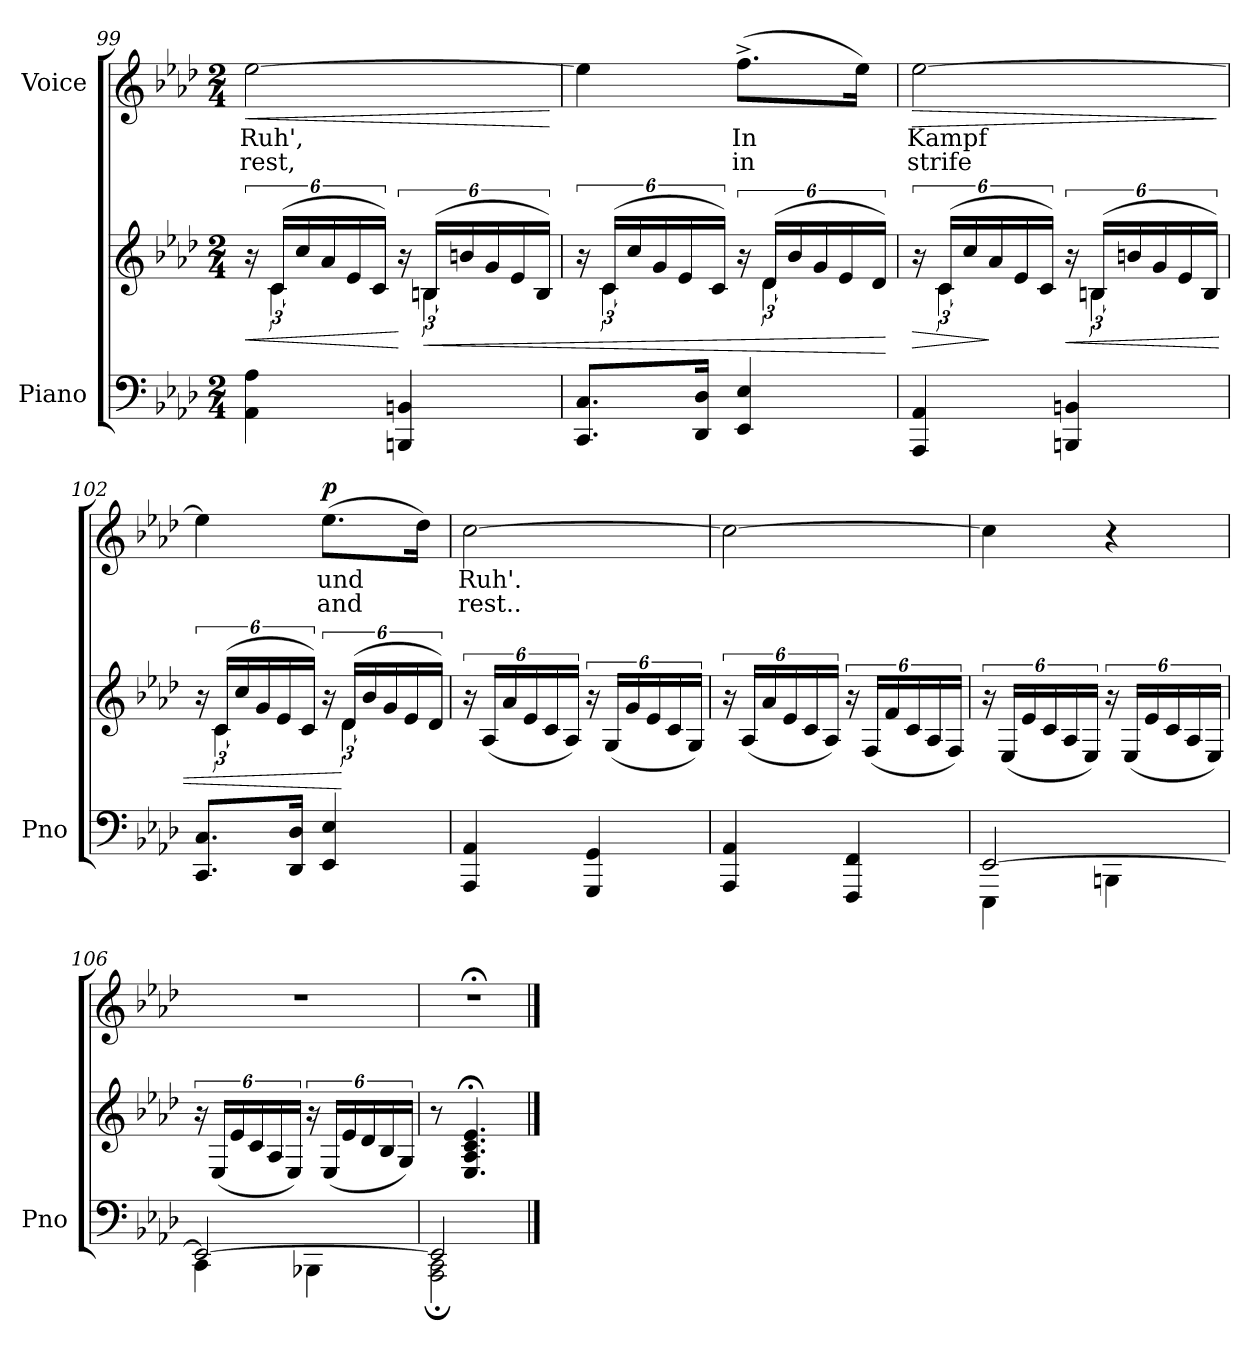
**kern	**kern	**dynam	**kern	**text	**text	**dynam
*part2	*part2	*part2	*part1	*part1	*part1	*part1
*staff3	*staff2	*staff2/3	*staff1	*staff1	*staff1	*staff1
*I"Piano	*	*	*I"Voice	*	*	*
*I'Pno	*	*	*	*	*	*
!!LO:PB:g=z
*clefF4	*clefG2	*	*clefG2	*	*	*
*k[b-e-a-d-]	*k[b-e-a-d-]	*	*k[b-e-a-d-]	*	*	*
*M2/4	*M2/4	*	*M2/4	*	*	*
=99	=99	=99	=99	=99	=99	=99
!	!	!LO:HP:b	!	!LO:LY:b	!LO:LY:b	!LO:HP:b
*	*^	*	*	*	*	*
4AA-\ 4A-\	24r	24ryy	<	[2ee-\	Ruh',	rest,	<
.	(<24c/LL	6c\	.	.	.	.	.
.	24cc/	.	.	.	.	.	.
.	24a-/	.	.	.	.	.	.
.	24e-/	.	.	.	.	.	.
.	24c/JJ)	24ryy	.	.	.	.	.
4BBBn/ 4BBn/	24r	24ryy	[	.	.	.	.
!	!	!	!LO:HP:b	!	!	!	!
.	(<24Bn/LL	6B\	<	.	.	.	.
.	24bn/	.	.	.	.	.	.
.	24g/	.	.	.	.	.	.
.	24e-/	.	.	.	.	.	.
.	24B/JJ)	24ryy	.	.	.	.	.
*	*v	*v	*	*	*	*	*
.	.	.	.	.	.	[
=100	=100	=100	=100	=100	=100	=100
*	*^	*	*	*	*	*
8.CC/ 8.C/L	24r	24ryy	.	4ee-\]	.	.	.
.	(<24c/LL	6c\	.	.	.	.	.
.	24cc/	.	.	.	.	.	.
.	24g/	.	.	.	.	.	.
.	24e-/	.	.	.	.	.	.
16DD-/ 16D-/Jk	.	.	.	.	.	.	.
.	24c/JJ)	24ryy	.	.	.	.	.
!	!	!	!	!	!LO:LY:b	!LO:LY:b	!
4EE-/ 4E-/	24r	24ryy	.	(8.ff^\L	In	in	.
.	(<24d-/LL	6d-\	.	.	.	.	.
.	24b-/	.	.	.	.	.	.
.	24g/	.	.	.	.	.	.
.	24e-/	.	.	.	.	.	.
.	.	.	.	16ee-\Jk)	.	.	.
.	24d-/JJ)	24ryy	.	.	.	.	.
*	*v	*v	*	*	*	*	*
.	.	[	.	.	.	.
=101	=101	=101	=101	=101	=101	=101
!	!	!LO:HP:b	!	!LO:LY:b	!LO:LY:b	!LO:HP:b
*	*^	*	*	*	*	*
4AAA-/ 4AA-/	24r	24ryy	>	[2ee-\	Kampf	strife	>
.	(<24c/LL	6c\	.	.	.	.	.
.	24cc/	.	.	.	.	.	.
.	24a-/	.	]	.	.	.	.
.	24e-/	.	.	.	.	.	.
.	24c/JJ)	24ryy	.	.	.	.	.
!	!	!	!LO:HP:b	!	!	!	!
4BBBn/ 4BBn/	24r	24ryy	<	.	.	.	.
.	(<24Bn/LL	6B\	.	.	.	.	.
.	24bn/	.	.	.	.	.	.
.	24g/	.	.	.	.	.	.
.	24e-/	.	.	.	.	.	.
.	24B/JJ)	24ryy	.	.	.	.	.
*	*v	*v	*	*	*	*	*
.	.	.	.	.	.	]
!!LO:LB:g=z
=102	=102	=102	=102	=102	=102	=102
*	*^	*	*	*	*	*
8.CC/ 8.C/L	24r	24ryy	.	4ee-\]	.	.	.
.	(<24c/LL	6c\	.	.	.	.	.
.	24cc/	.	.	.	.	.	.
.	24g/	.	.	.	.	.	.
.	24e-/	.	.	.	.	.	.
16DD-/ 16D-/Jk	.	.	.	.	.	.	.
.	24c/JJ)	24ryy	.	.	.	.	.
!	!	!	!	!	!LO:LY:b	!LO:LY:b	!LO:DY:a
4EE-/ 4E-/	24r	24ryy	.	(8.ee-\L	und	and	p
.	(<24d-/LL	6d-\	[	.	.	.	.
.	24b-/	.	.	.	.	.	.
.	24g/	.	.	.	.	.	.
.	24e-/	.	.	.	.	.	.
.	.	.	.	16dd-\Jk)	.	.	.
.	24d-/JJ)	24ryy	.	.	.	.	.
!!LO:LB:g=z
=103	=103	=103	=103	=103	=103	=103	=103
!	!	!	!	!	!LO:LY:b	!LO:LY:b	!
*	*v	*v	*	*	*	*	*
4AAA-/ 4AA-/	24r	.	[2cc\	Ruh'.	rest..	.
.	(<24A-/LL	.	.	.	.	.
.	24a-/	.	.	.	.	.
.	24e-/	.	.	.	.	.
.	24c/	.	.	.	.	.
.	24A-/JJ)	.	.	.	.	.
4GGG/ 4GG/	24r	.	.	.	.	.
.	(<24G/LL	.	.	.	.	.
.	24g/	.	.	.	.	.
.	24e-/	.	.	.	.	.
.	24c/	.	.	.	.	.
.	24G/JJ)	.	.	.	.	.
=104	=104	=104	=104	=104	=104	=104
4AAA-/ 4AA-/	24r	.	2cc\_	.	.	.
.	(<24A-/LL	.	.	.	.	.
.	24a-/	.	.	.	.	.
.	24e-/	.	.	.	.	.
.	24c/	.	.	.	.	.
.	24A-/JJ)	.	.	.	.	.
4FFF/ 4FF/	24r	.	.	.	.	.
.	(<24F/LL	.	.	.	.	.
.	24f/	.	.	.	.	.
.	24c/	.	.	.	.	.
.	24A-/	.	.	.	.	.
.	24F/JJ)	.	.	.	.	.
=105	=105	=105	=105	=105	=105	=105
*^	*	*	*	*	*	*
[2EE-/	4EEE-\	24r	.	4cc\]	.	.	.
.	.	(<24E-/LL	.	.	.	.	.
.	.	24e-/	.	.	.	.	.
.	.	24c/	.	.	.	.	.
.	.	24A-/	.	.	.	.	.
.	.	24E-/JJ)	.	.	.	.	.
.	4BBBn\	24r	.	4r	.	.	.
.	.	(<24E-/LL	.	.	.	.	.
.	.	24e-/	.	.	.	.	.
.	.	24c/	.	.	.	.	.
.	.	24A-/	.	.	.	.	.
.	.	24E-/JJ)	.	.	.	.	.
!!LO:LB:g=z
=106	=106	=106	=106	=106	=106	=106	=106
2EE-/_	4CC\	24r	.	2r	.	.	.
.	.	(<24E-/LL	.	.	.	.	.
.	.	24e-/	.	.	.	.	.
.	.	24c/	.	.	.	.	.
.	.	24A-/	.	.	.	.	.
.	.	24E-/JJ)	.	.	.	.	.
.	4BBB-X\	24r	.	.	.	.	.
.	.	(<24E-/LL	.	.	.	.	.
.	.	24e-/	.	.	.	.	.
.	.	24d-/	.	.	.	.	.
.	.	24B-/	.	.	.	.	.
.	.	24G/JJ)	.	.	.	.	.
=107	=107	=107	=107	=107	=107	=107	=107
2EE-/]	2AAA-\; 2CC\;	8r	.	2r;<	.	.	.
.	.	4.E-/;< 4.A-/;< 4.c/;< 4.e-/;<	.	.	.	.	.
*v	*v	*	*	*	*	*	*
==	==	==	==	==	==	==
*-	*-	*-	*-	*-	*-	*-
